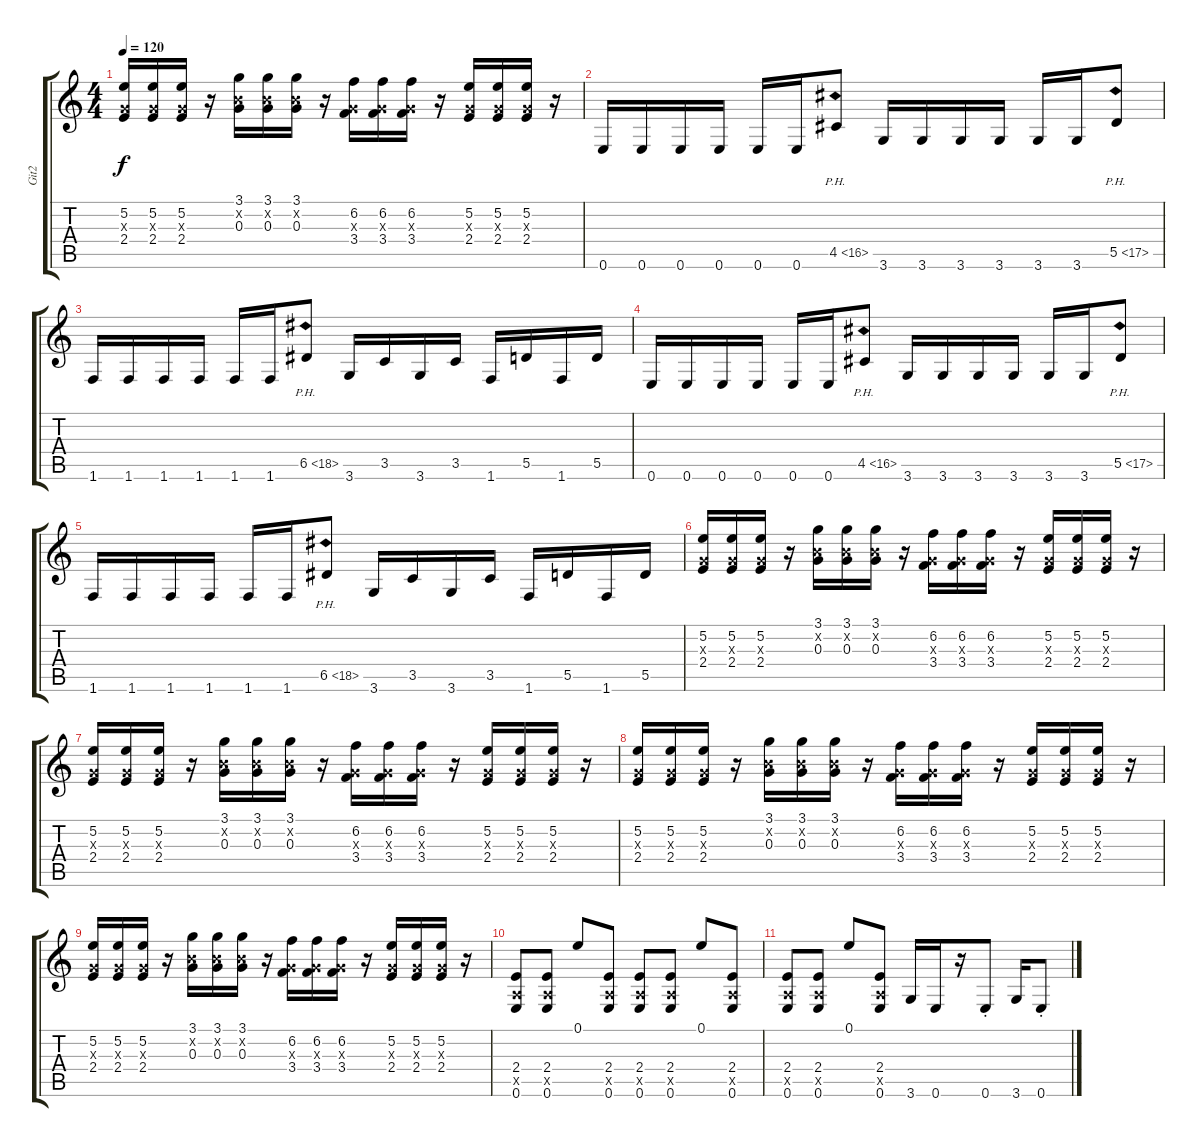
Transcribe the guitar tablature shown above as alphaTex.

\track ("Git2" "Git2") {instrument distortionguitar}
\staff {score tabs}
\tuning (E4 B3 G3 D3 A2 E2) {hide}
\ts (4 4)
\tempo 120
\clef g2
\ks c
(5.2 0.3{x} 2.4).16{dy f balance 16} (5.2 0.3{x} 2.4).16 (5.2 0.3{x} 2.4).16 r.16 (3.1 0.2{x} 0.3).16 (3.1 0.2{x} 0.3).16 (3.1 0.2{x} 0.3).16 r.16 (6.2 0.3{x} 3.4).16 (6.2 0.3{x} 3.4).16 (6.2 0.3{x} 3.4).16 r.16 (5.2 0.3{x} 2.4).16 (5.2 0.3{x} 2.4).16 (5.2 0.3{x} 2.4).16 r.16 |
0.6.16 0.6.16 0.6.16 0.6.16 0.6.16 0.6.16 4.5{ph 12}.8 3.6.16 3.6.16 3.6.16 3.6.16 3.6.16 3.6.16 5.5{ph 12}.8 |
1.6.16 1.6.16 1.6.16 1.6.16 1.6.16 1.6.16 6.5{ph 12}.8 3.6.16 3.5.16 3.6.16 3.5.16 1.6.16 5.5.16 1.6.16 5.5.16 |
0.6.16 0.6.16 0.6.16 0.6.16 0.6.16 0.6.16 4.5{ph 12}.8 3.6.16 3.6.16 3.6.16 3.6.16 3.6.16 3.6.16 5.5{ph 12}.8 |
1.6.16 1.6.16 1.6.16 1.6.16 1.6.16 1.6.16 6.5{ph 12}.8 3.6.16 3.5.16 3.6.16 3.5.16 1.6.16 5.5.16 1.6.16 5.5.16 |
(5.2 0.3{x} 2.4).16{balance 16} (5.2 0.3{x} 2.4).16 (5.2 0.3{x} 2.4).16 r.16 (3.1 0.2{x} 0.3).16 (3.1 0.2{x} 0.3).16 (3.1 0.2{x} 0.3).16 r.16 (6.2 0.3{x} 3.4).16 (6.2 0.3{x} 3.4).16 (6.2 0.3{x} 3.4).16 r.16 (5.2 0.3{x} 2.4).16 (5.2 0.3{x} 2.4).16 (5.2 0.3{x} 2.4).16 r.16 |
(5.2 0.3{x} 2.4).16{balance 16} (5.2 0.3{x} 2.4).16 (5.2 0.3{x} 2.4).16 r.16 (3.1 0.2{x} 0.3).16 (3.1 0.2{x} 0.3).16 (3.1 0.2{x} 0.3).16 r.16 (6.2 0.3{x} 3.4).16 (6.2 0.3{x} 3.4).16 (6.2 0.3{x} 3.4).16 r.16 (5.2 0.3{x} 2.4).16 (5.2 0.3{x} 2.4).16 (5.2 0.3{x} 2.4).16 r.16 |
(5.2 0.3{x} 2.4).16{balance 16} (5.2 0.3{x} 2.4).16 (5.2 0.3{x} 2.4).16 r.16 (3.1 0.2{x} 0.3).16 (3.1 0.2{x} 0.3).16 (3.1 0.2{x} 0.3).16 r.16 (6.2 0.3{x} 3.4).16 (6.2 0.3{x} 3.4).16 (6.2 0.3{x} 3.4).16 r.16 (5.2 0.3{x} 2.4).16 (5.2 0.3{x} 2.4).16 (5.2 0.3{x} 2.4).16 r.16 |
(5.2 0.3{x} 2.4).16{balance 16} (5.2 0.3{x} 2.4).16 (5.2 0.3{x} 2.4).16 r.16 (3.1 0.2{x} 0.3).16 (3.1 0.2{x} 0.3).16 (3.1 0.2{x} 0.3).16 r.16 (6.2 0.3{x} 3.4).16 (6.2 0.3{x} 3.4).16 (6.2 0.3{x} 3.4).16 r.16 (5.2 0.3{x} 2.4).16 (5.2 0.3{x} 2.4).16 (5.2 0.3{x} 2.4).16 r.16 |
(2.4 0.5{x} 0.6).8 (2.4 0.5{x} 0.6).8 0.1.8 (2.4 0.5{x} 0.6).8 (2.4 0.5{x} 0.6).8 (2.4 0.5{x} 0.6).8 0.1.8 (2.4 0.5{x} 0.6).8 |
(2.4 0.5{x} 0.6).8 (2.4 0.5{x} 0.6).8 0.1.8 (2.4 0.5{x} 0.6).8 3.6.16 0.6.16 r.16 0.6{st}.8 3.6.16 0.6{st}.8
